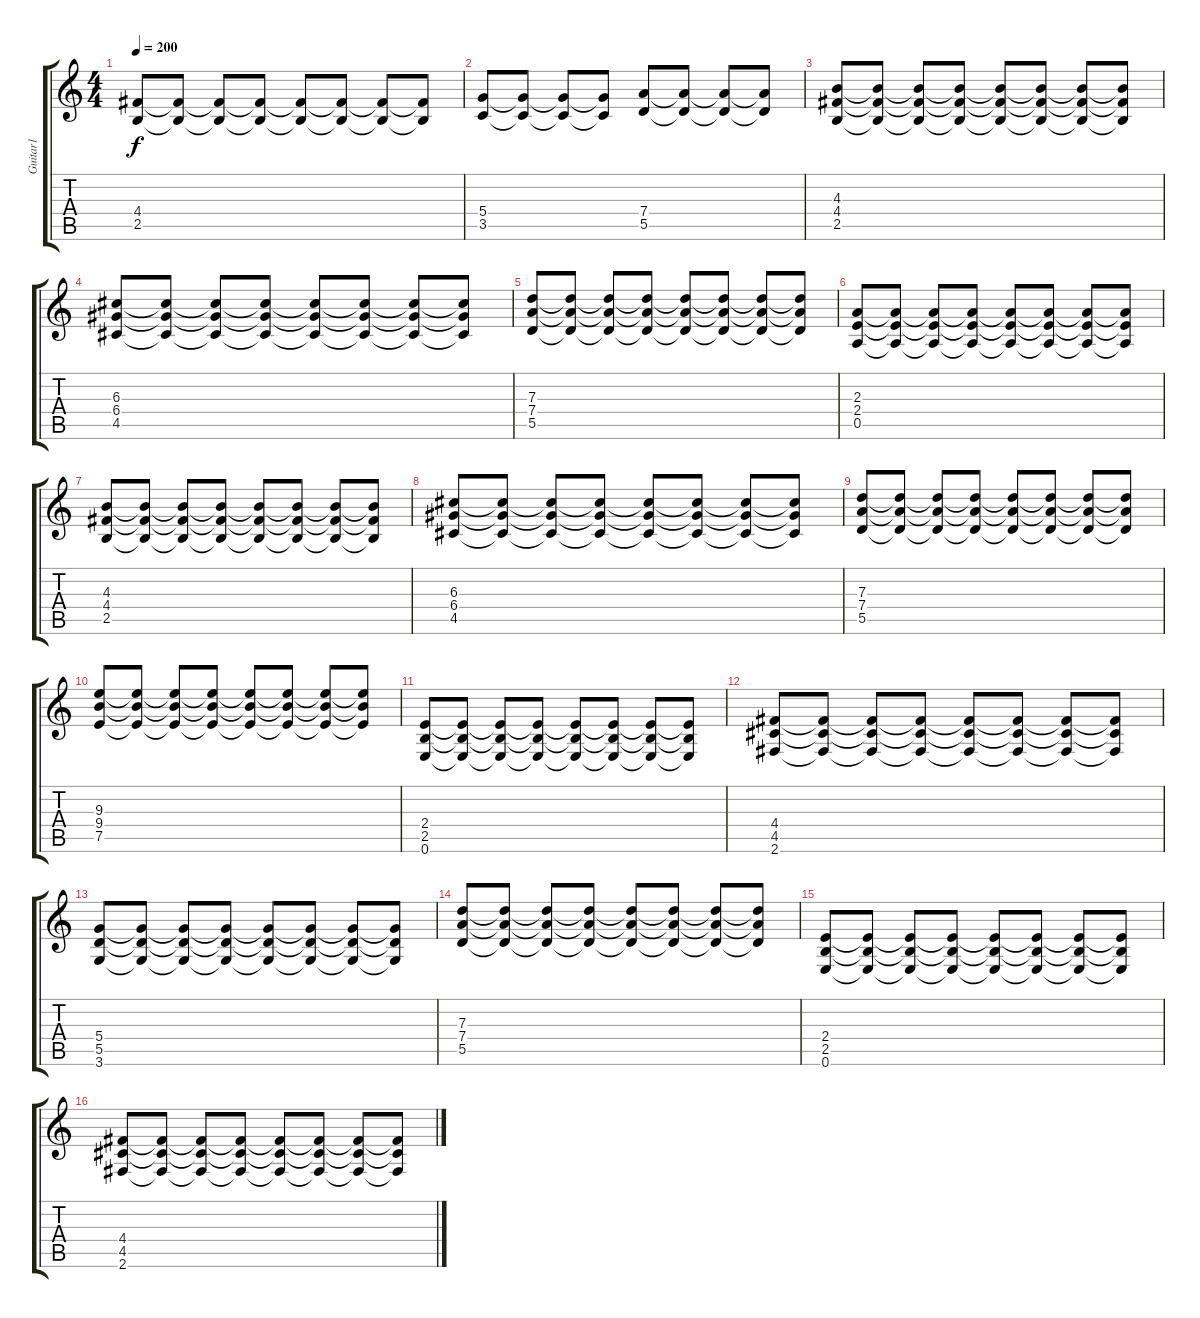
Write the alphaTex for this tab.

\track ("Guitar1" "Guitar1") {instrument distortionguitar}
\staff {score tabs}
\tuning (E4 B3 G3 D3 A2 E2) {hide}
\ts (4 4)
\tempo 200
\clef g2
\ks c
(4.4 2.5).8{dy f} (4.4{t} 2.5{t}).8 (4.4{t} 2.5{t}).8 (4.4{t} 2.5{t}).8 (4.4{t} 2.5{t}).8 (4.4{t} 2.5{t}).8 (4.4{t} 2.5{t}).8 (4.4{t} 2.5{t}).8 |
(5.4 3.5).8 (5.4{t} 3.5{t}).8 (5.4{t} 3.5{t}).8 (5.4{t} 3.5{t}).8 (7.4 5.5).8 (7.4{t} 5.5{t}).8 (7.4{t} 5.5{t}).8 (7.4{t} 5.5{t}).8 |
(4.3 4.4 2.5).8 (4.3{t} 4.4{t} 2.5{t}).8 (4.3{t} 4.4{t} 2.5{t}).8 (4.3{t} 4.4{t} 2.5{t}).8 (4.3{t} 4.4{t} 2.5{t}).8 (4.3{t} 4.4{t} 2.5{t}).8 (4.3{t} 4.4{t} 2.5{t}).8 (4.3{t} 4.4{t} 2.5{t}).8 |
(6.3 6.4 4.5).8 (6.3{t} 6.4{t} 4.5{t}).8 (6.3{t} 6.4{t} 4.5{t}).8 (6.3{t} 6.4{t} 4.5{t}).8 (6.3{t} 6.4{t} 4.5{t}).8 (6.3{t} 6.4{t} 4.5{t}).8 (6.3{t} 6.4{t} 4.5{t}).8 (6.3{t} 6.4{t} 4.5{t}).8 |
(7.3 7.4 5.5).8 (7.3{t} 7.4{t} 5.5{t}).8 (7.3{t} 7.4{t} 5.5{t}).8 (7.3{t} 7.4{t} 5.5{t}).8 (7.3{t} 7.4{t} 5.5{t}).8 (7.3{t} 7.4{t} 5.5{t}).8 (7.3{t} 7.4{t} 5.5{t}).8 (7.3{t} 7.4{t} 5.5{t}).8 |
(2.3 2.4 0.5).8 (2.3{t} 2.4{t} 0.5{t}).8 (2.3{t} 2.4{t} 0.5{t}).8 (2.3{t} 2.4{t} 0.5{t}).8 (2.3{t} 2.4{t} 0.5{t}).8 (2.3{t} 2.4{t} 0.5{t}).8 (2.3{t} 2.4{t} 0.5{t}).8 (2.3{t} 2.4{t} 0.5{t}).8 |
(4.3 4.4 2.5).8 (4.3{t} 4.4{t} 2.5{t}).8 (4.3{t} 4.4{t} 2.5{t}).8 (4.3{t} 4.4{t} 2.5{t}).8 (4.3{t} 4.4{t} 2.5{t}).8 (4.3{t} 4.4{t} 2.5{t}).8 (4.3{t} 4.4{t} 2.5{t}).8 (4.3{t} 4.4{t} 2.5{t}).8 |
(6.3 6.4 4.5).8 (6.3{t} 6.4{t} 4.5{t}).8 (6.3{t} 6.4{t} 4.5{t}).8 (6.3{t} 6.4{t} 4.5{t}).8 (6.3{t} 6.4{t} 4.5{t}).8 (6.3{t} 6.4{t} 4.5{t}).8 (6.3{t} 6.4{t} 4.5{t}).8 (6.3{t} 6.4{t} 4.5{t}).8 |
(7.3 7.4 5.5).8 (7.3{t} 7.4{t} 5.5{t}).8 (7.3{t} 7.4{t} 5.5{t}).8 (7.3{t} 7.4{t} 5.5{t}).8 (7.3{t} 7.4{t} 5.5{t}).8 (7.3{t} 7.4{t} 5.5{t}).8 (7.3{t} 7.4{t} 5.5{t}).8 (7.3{t} 7.4{t} 5.5{t}).8 |
(9.3 9.4 7.5).8 (9.3{t} 9.4{t} 7.5{t}).8 (9.3{t} 9.4{t} 7.5{t}).8 (9.3{t} 9.4{t} 7.5{t}).8 (9.3{t} 9.4{t} 7.5{t}).8 (9.3{t} 9.4{t} 7.5{t}).8 (9.3{t} 9.4{t} 7.5{t}).8 (9.3{t} 9.4{t} 7.5{t}).8 |
(2.4 2.5 0.6).8 (2.4{t} 2.5{t} 0.6{t}).8 (2.4{t} 2.5{t} 0.6{t}).8 (2.4{t} 2.5{t} 0.6{t}).8 (2.4{t} 2.5{t} 0.6{t}).8 (2.4{t} 2.5{t} 0.6{t}).8 (2.4{t} 2.5{t} 0.6{t}).8 (2.4{t} 2.5{t} 0.6{t}).8 |
(4.4 4.5 2.6).8 (4.4{t} 4.5{t} 2.6{t}).8 (4.4{t} 4.5{t} 2.6{t}).8 (4.4{t} 4.5{t} 2.6{t}).8 (4.4{t} 4.5{t} 2.6{t}).8 (4.4{t} 4.5{t} 2.6{t}).8 (4.4{t} 4.5{t} 2.6{t}).8 (4.4{t} 4.5{t} 2.6{t}).8 |
(5.4 5.5 3.6).8 (5.4{t} 5.5{t} 3.6{t}).8 (5.4{t} 5.5{t} 3.6{t}).8 (5.4{t} 5.5{t} 3.6{t}).8 (5.4{t} 5.5{t} 3.6{t}).8 (5.4{t} 5.5{t} 3.6{t}).8 (5.4{t} 5.5{t} 3.6{t}).8 (5.4{t} 5.5{t} 3.6{t}).8 |
(7.3 7.4 5.5).8 (7.3{t} 7.4{t} 5.5{t}).8 (7.3{t} 7.4{t} 5.5{t}).8 (7.3{t} 7.4{t} 5.5{t}).8 (7.3{t} 7.4{t} 5.5{t}).8 (7.3{t} 7.4{t} 5.5{t}).8 (7.3{t} 7.4{t} 5.5{t}).8 (7.3{t} 7.4{t} 5.5{t}).8 |
(2.4 2.5 0.6).8 (2.4{t} 2.5{t} 0.6{t}).8 (2.4{t} 2.5{t} 0.6{t}).8 (2.4{t} 2.5{t} 0.6{t}).8 (2.4{t} 2.5{t} 0.6{t}).8 (2.4{t} 2.5{t} 0.6{t}).8 (2.4{t} 2.5{t} 0.6{t}).8 (2.4{t} 2.5{t} 0.6{t}).8 |
(4.4 4.5 2.6).8 (4.4{t} 4.5{t} 2.6{t}).8 (4.4{t} 4.5{t} 2.6{t}).8 (4.4{t} 4.5{t} 2.6{t}).8 (4.4{t} 4.5{t} 2.6{t}).8 (4.4{t} 4.5{t} 2.6{t}).8 (4.4{t} 4.5{t} 2.6{t}).8 (4.4{t} 4.5{t} 2.6{t}).8
